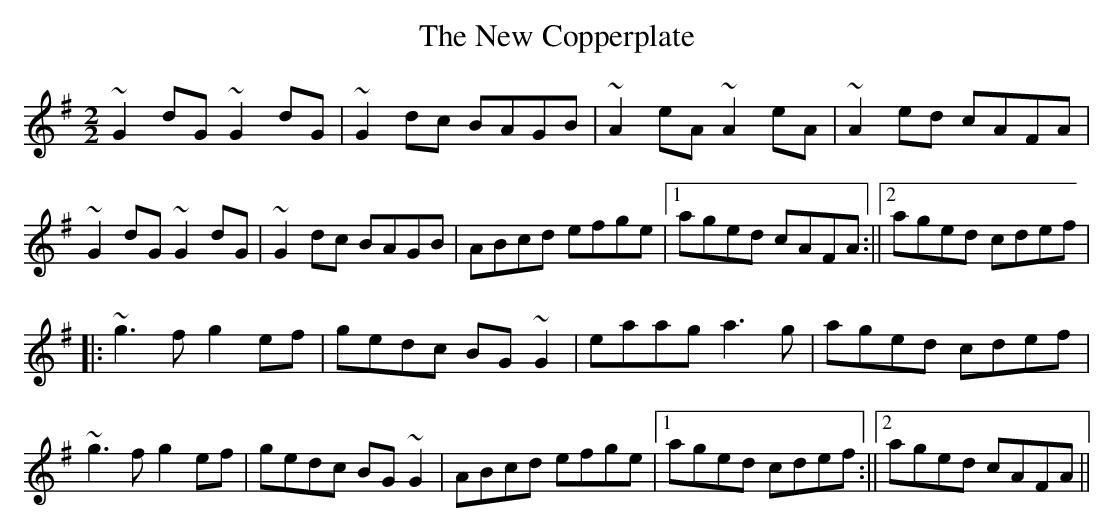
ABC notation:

X:1
T:The New Copperplate
M:2/2
L:1/8
K:G
~G2dG ~G2dG|~G2dc BAGB|~A2eA ~A2eA|~A2ed cAFA|
~G2dG ~G2dG|~G2dc BAGB|ABcd efge|1 aged cAFA:||2 aged cdef|
||:~g3f g2ef|gedc BG~G2|eaag a3g|aged cdef|
~g3f g2ef|gedc BG~G2|ABcd efge|1 aged cdef:||2 aged cAFA||
